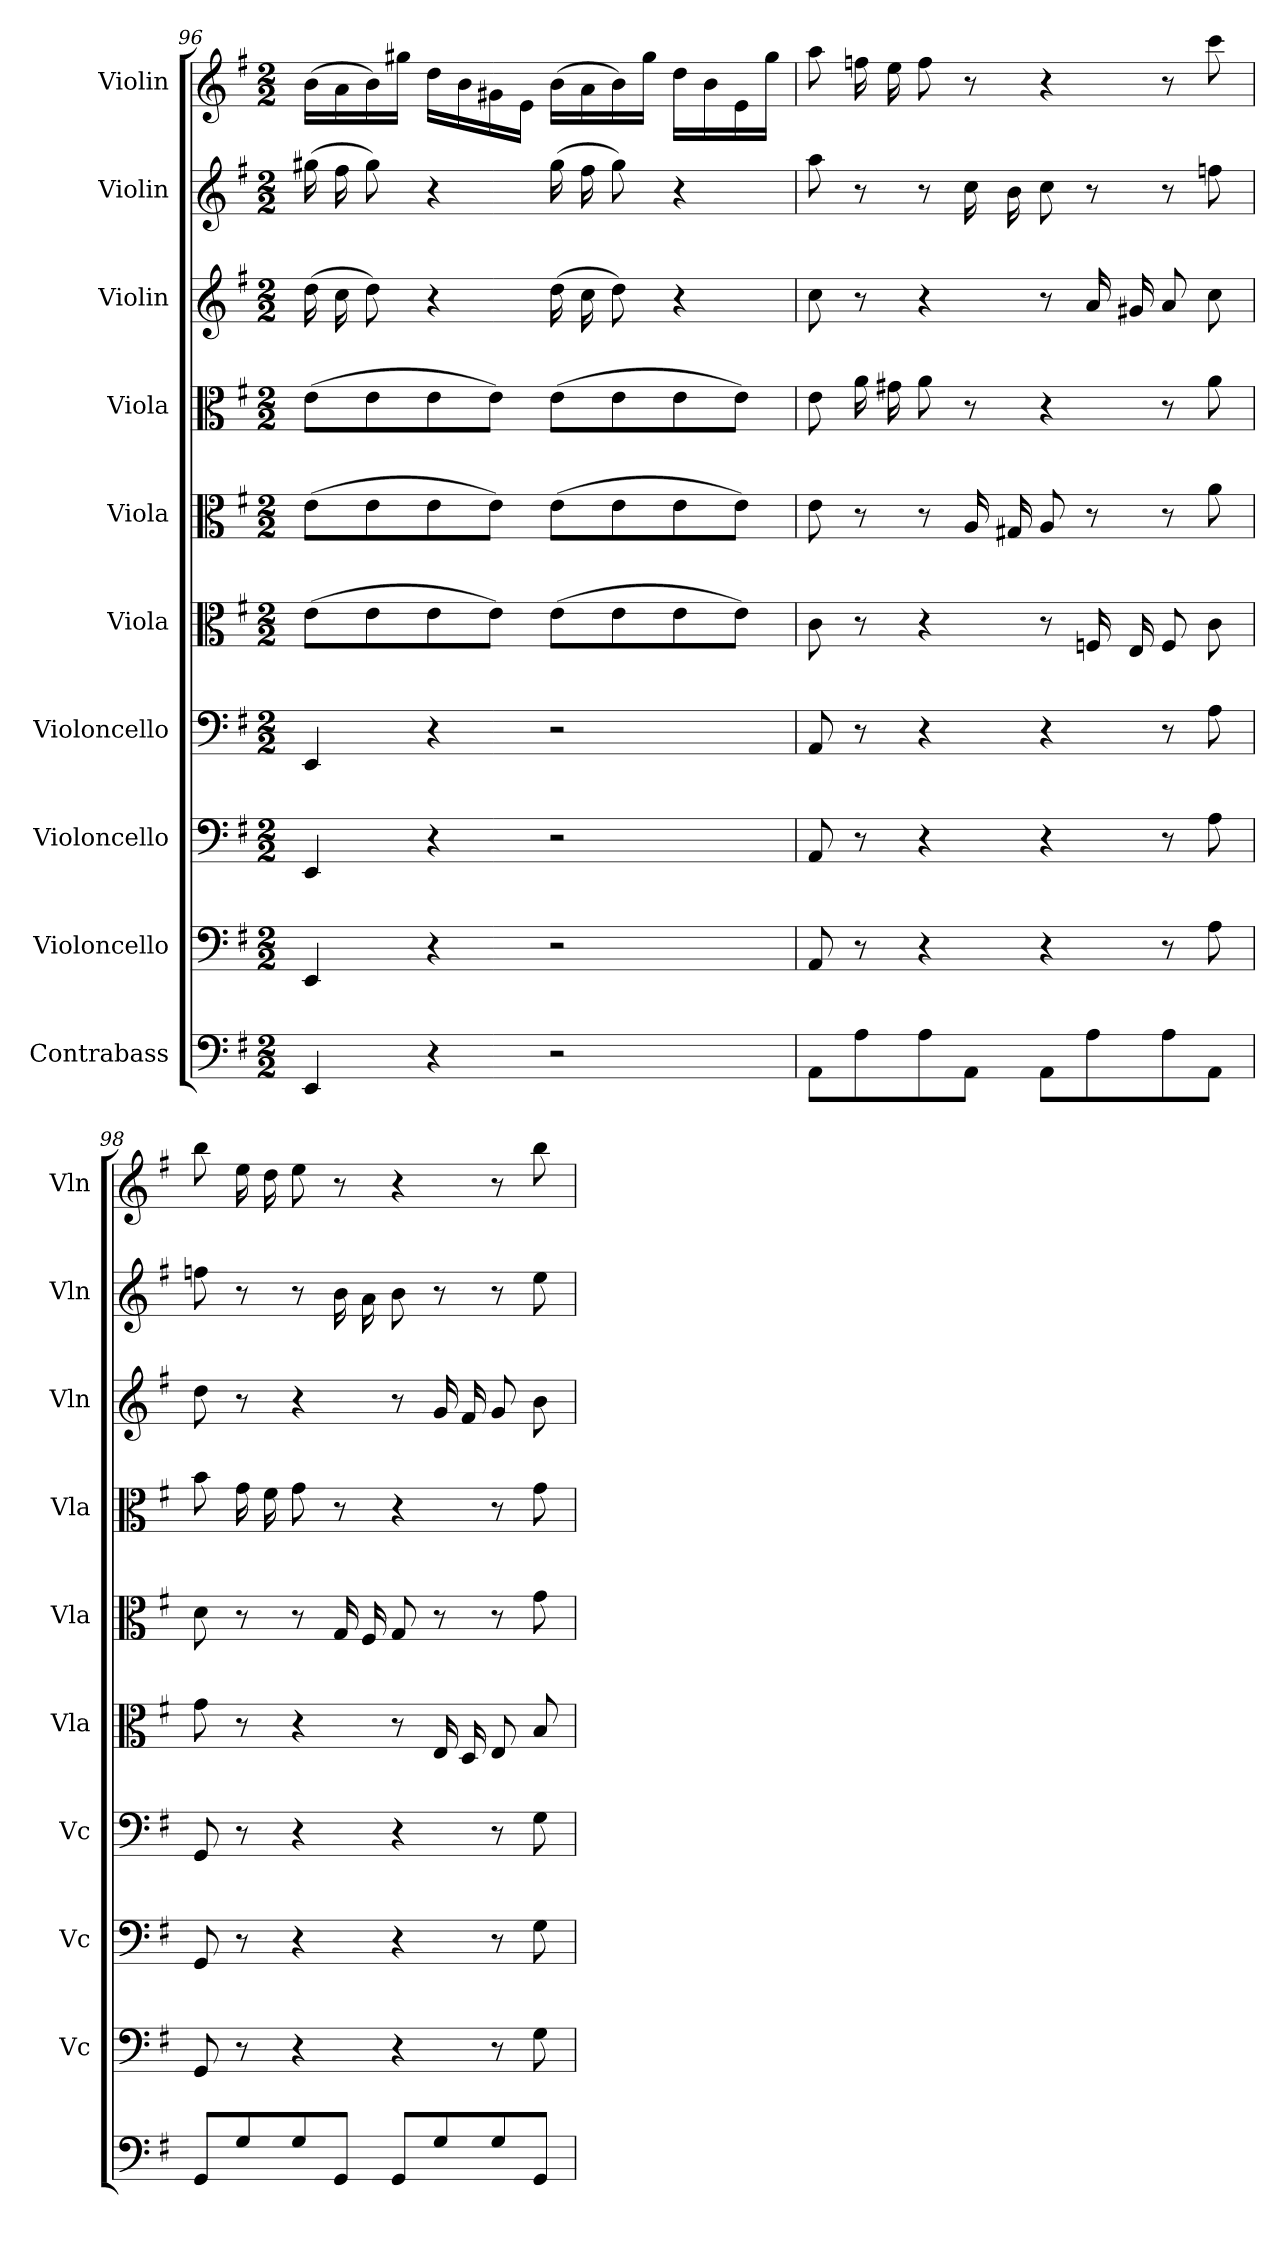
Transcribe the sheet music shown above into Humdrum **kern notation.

**kern	**kern	**kern	**kern	**kern	**kern	**kern	**kern	**kern	**kern
*part10	*part9	*part8	*part7	*part6	*part5	*part4	*part3	*part2	*part1
*staff10	*staff9	*staff8	*staff7	*staff6	*staff5	*staff4	*staff3	*staff2	*staff1
*I"Contrabass	*I"Violoncello	*I"Violoncello	*I"Violoncello	*I"Viola	*I"Viola	*I"Viola	*I"Violin	*I"Violin	*I"Violin
*	*I'Vc	*I'Vc	*I'Vc	*I'Vla	*I'Vla	*I'Vla	*I'Vln	*I'Vln	*I'Vln
*clefF4	*clefF4	*clefF4	*clefF4	*clefC3	*clefC3	*clefC3	*clefG2	*clefG2	*clefG2
*k[f#]	*k[f#]	*k[f#]	*k[f#]	*k[f#]	*k[f#]	*k[f#]	*k[f#]	*k[f#]	*k[f#]
*G:	*G:	*G:	*G:	*G:	*G:	*G:	*G:	*G:	*G:
*M2/2	*M2/2	*M2/2	*M2/2	*M2/2	*M2/2	*M2/2	*M2/2	*M2/2	*M2/2
=96	=96	=96	=96	=96	=96	=96	=96	=96	=96
4EE/	4EE/	4EE/	4EE/	(8e\L	(8e\L	(8e\L	(16dd\	(16gg#X\	(16b\LL
.	.	.	.	.	.	.	16cc\	16ff#\	16a\
.	.	.	.	8e\	8e\	8e\	8dd\)	8gg#\)	16b\)
.	.	.	.	.	.	.	.	.	16gg#X\JJ
4r	4r	4r	4r	8e\	8e\	8e\	4r	4r	16dd\LL
.	.	.	.	.	.	.	.	.	16b\
.	.	.	.	8e\J)	8e\J)	8e\J)	.	.	16g#X\
.	.	.	.	.	.	.	.	.	16e\JJ
2r	2r	2r	2r	(8e\L	(8e\L	(8e\L	(16dd\	(16gg#\	(16b\LL
.	.	.	.	.	.	.	16cc\	16ff#\	16a\
.	.	.	.	8e\	8e\	8e\	8dd\)	8gg#\)	16b\)
.	.	.	.	.	.	.	.	.	16gg#\JJ
.	.	.	.	8e\	8e\	8e\	4r	4r	16dd\LL
.	.	.	.	.	.	.	.	.	16b\
.	.	.	.	8e\J)	8e\J)	8e\J)	.	.	16e\
.	.	.	.	.	.	.	.	.	16gg#\JJ
=97	=97	=97	=97	=97	=97	=97	=97	=97	=97
8AA\L	8AA/	8AA/	8AA/	8c\	8e\	8e\	8cc\	8aa\	8aa\
8A\	8r	8r	8r	8r	8r	16a\	8r	8r	16ffn\
.	.	.	.	.	.	16g#X\	.	.	16ee\
8A\	4r	4r	4r	4r	8r	8a\	4r	8r	8ff\
8AA\J	.	.	.	.	16A/	8r	.	16cc\	8r
.	.	.	.	.	16G#X/	.	.	16b\	.
8AA\L	4r	4r	4r	8r	8A/	4r	8r	8cc\	4r
8A\	.	.	.	16Fn/	8r	.	16a/	8r	.
.	.	.	.	16E/	.	.	16g#X/	.	.
8A\	8r	8r	8r	8F/	8r	8r	8a/	8r	8r
8AA\J	8A\	8A\	8A\	8c\	8a\	8a\	8cc\	8ffn\	8ccc\
=98	=98	=98	=98	=98	=98	=98	=98	=98	=98
8GG/L	8GG/	8GG/	8GG/	8g\	8d\	8b\	8dd\	8ffn\	8bb\
8G/	8r	8r	8r	8r	8r	16g\	8r	8r	16ee\
.	.	.	.	.	.	16f#\	.	.	16dd\
8G/	4r	4r	4r	4r	8r	8g\	4r	8r	8ee\
8GG/J	.	.	.	.	16G/	8r	.	16b\	8r
.	.	.	.	.	16F#/	.	.	16a\	.
8GG/L	4r	4r	4r	8r	8G/	4r	8r	8b\	4r
8G/	.	.	.	16E/	8r	.	16g/	8r	.
.	.	.	.	16D/	.	.	16f#/	.	.
8G/	8r	8r	8r	8E/	8r	8r	8g/	8r	8r
8GG/J	8G\	8G\	8G\	8B/	8g\	8g\	8b\	8ee\	8bb\
=	=	=	=	=	=	=	=	=	=
*-	*-	*-	*-	*-	*-	*-	*-	*-	*-
